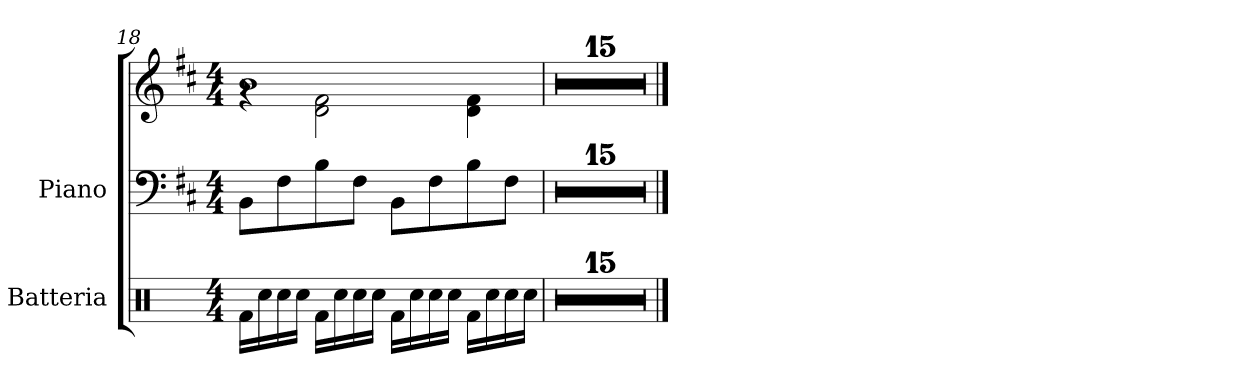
**kern	**kern	**kern
*part2	*part1	*part1
*staff3	*staff2	*staff1
*I"Batteria	*I"Piano	*
*	*I'Pno	*
*clefX	*clefF4	*clefG2
*k[]	*k[f#c#]	*k[f#c#]
*M4/4	*M4/4	*M4/4
=18	=18	=18
*	*	*^
16Rf\LL	8BB\L	1b	4rg
16Rcc\	.	.	.
16Rcc\	8F#\	.	.
16Rcc\JJ	.	.	.
16Rf\LL	8B\	.	2d\ 2f#\
16Rcc\	.	.	.
16Rcc\	8F#\J	.	.
16Rcc\JJ	.	.	.
16Rf\LL	8BB\L	.	.
16Rcc\	.	.	.
16Rcc\	8F#\	.	.
16Rcc\JJ	.	.	.
16Rf\LL	8B\	.	4d\ 4f#\
16Rcc\	.	.	.
16Rcc\	8F#\J	.	.
16Rcc\JJ	.	.	.
*	*	*v	*v
!!LO:PB:g=z
=19	=19	=19
1r	1r	1r
=20	=20	=20
1r	1r	1r
=21	=21	=21
1r	1r	1r
=22	=22	=22
1r	1r	1r
=23	=23	=23
1r	1r	1r
=24	=24	=24
1r	1r	1r
=25	=25	=25
1r	1r	1r
=26	=26	=26
1r	1r	1r
=27	=27	=27
1r	1r	1r
=28	=28	=28
1r	1r	1r
=29	=29	=29
1r	1r	1r
=30	=30	=30
1r	1r	1r
=31	=31	=31
1r	1r	1r
=32	=32	=32
1r	1r	1r
=33	=33	=33
1r	1r	1r
==	==	==
*-	*-	*-
